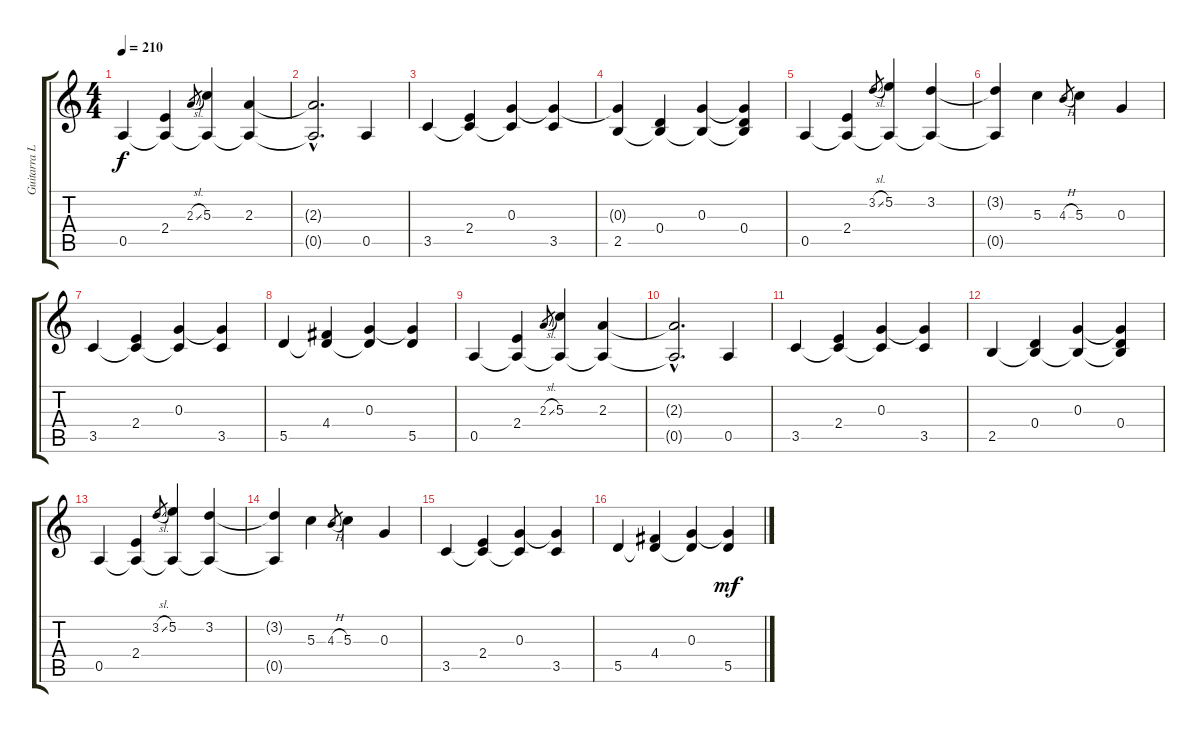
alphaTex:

\track ("Guitarra Limpia" "Guitarra L") {instrument electricguitarjazz}
\staff {score tabs}
\tuning (E4 B3 G3 D3 A2 E2) {hide}
\ts (4 4)
\tempo 210
\tempo 200
\tempo 210
\clef g2
\ks c
0.5.4{dy f instrument electricguitarjazz} (2.4 0.5{t}).4 2.3{sl}.8{gr} (5.3 0.5{t}).4 (2.3 0.5{t}).4 |
(2.3{hac t} 0.5{hac t}).2{d} 0.5.4 |
3.5.4 (2.4 3.5{t}).4 (0.3 3.5{t}).4 (0.3{t} 3.5).4 |
(0.3{t} 2.5).4 (0.4 2.5{t}).4 (0.3 2.5{t}).4 (0.3{t} 0.4 2.5{t}).4 |
0.5.4 (2.4 0.5{t}).4 3.2{sl}.8{gr} (5.2 0.5{t}).4 (3.2 0.5{t}).4 |
(3.2{t} 0.5{t}).4 5.3.4 4.3{h}.8{gr} 5.3.4 0.3.4 |
3.5.4 (2.4 3.5{t}).4 (0.3 3.5{t}).4 (0.3{t} 3.5).4 |
5.5.4 (4.4 5.5{t}).4 (0.3 5.5{t}).4 (0.3{t} 5.5).4 |
0.5.4 (2.4 0.5{t}).4 2.3{sl}.8{gr} (5.3 0.5{t}).4 (2.3 0.5{t}).4 |
(2.3{hac t} 0.5{hac t}).2{d} 0.5.4 |
3.5.4 (2.4 3.5{t}).4 (0.3 3.5{t}).4 (0.3{t} 3.5).4 |
2.5.4 (0.4 2.5{t}).4 (0.3 2.5{t}).4 (0.3{t} 0.4 2.5{t}).4 |
0.5.4 (2.4 0.5{t}).4 3.2{sl}.8{gr} (5.2 0.5{t}).4 (3.2 0.5{t}).4 |
(3.2{t} 0.5{t}).4 5.3.4 4.3{h}.8{gr} 5.3.4 0.3.4 |
3.5.4 (2.4 3.5{t}).4 (0.3 3.5{t}).4 (0.3{t} 3.5).4 |
5.5.4 (4.4 5.5{t}).4 (0.3 5.5{t}).4 (0.3{t} 5.5).4{dy mf}
